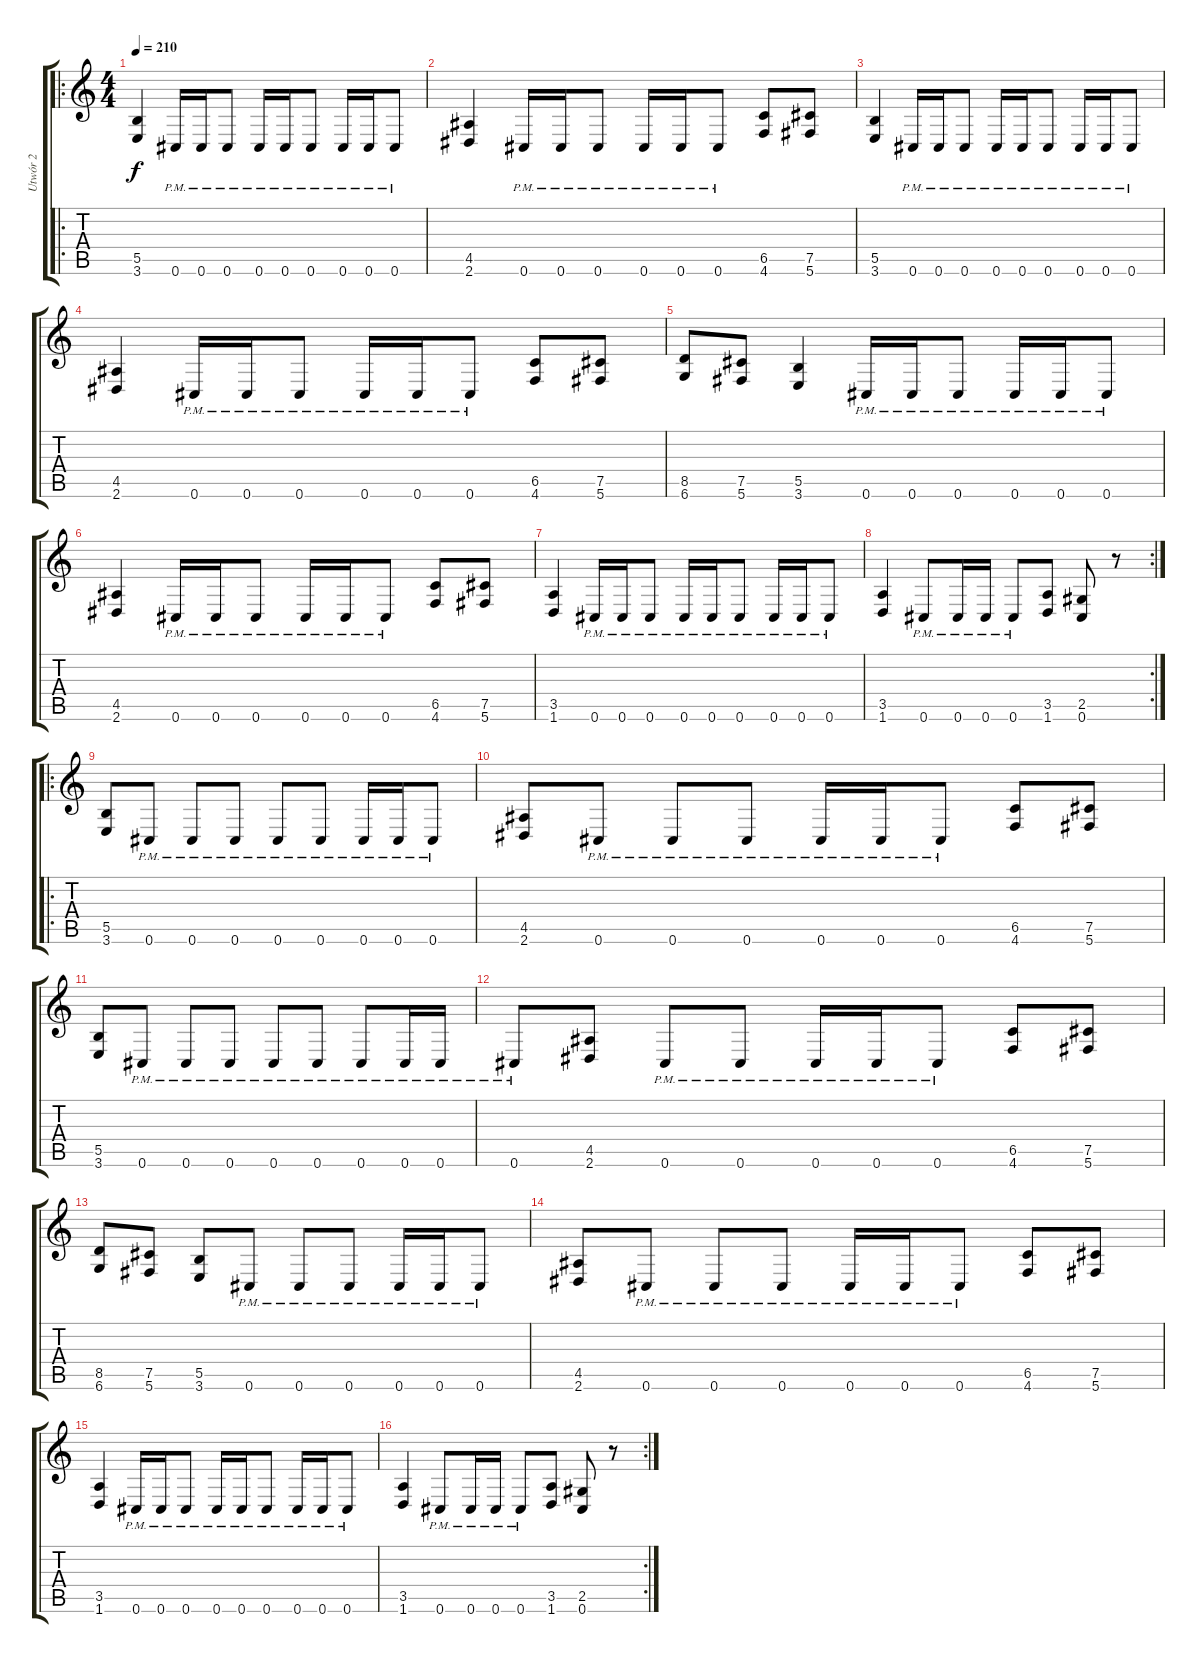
\track ("Utwór 2" "Utwór 2") {instrument distortionguitar}
\staff {score tabs}
\tuning (Db4 Ab3 E3 B2 Gb2 Db2) {hide}
\ro
\ts (4 4)
\tempo 210
\clef g2
\ks c
(5.5 3.6).4{dy f} 0.6{pm}.16 0.6{pm}.16 0.6{pm}.8 0.6{pm}.16 0.6{pm}.16 0.6{pm}.8 0.6{pm}.16 0.6{pm}.16 0.6{pm}.8 |
(4.5 2.6).4 0.6{pm}.16 0.6{pm}.16 0.6{pm}.8 0.6{pm}.16 0.6{pm}.16 0.6{pm}.8 (6.5 4.6).8 (7.5 5.6).8 |
(5.5 3.6).4 0.6{pm}.16 0.6{pm}.16 0.6{pm}.8 0.6{pm}.16 0.6{pm}.16 0.6{pm}.8 0.6{pm}.16 0.6{pm}.16 0.6{pm}.8 |
(4.5 2.6).4 0.6{pm}.16 0.6{pm}.16 0.6{pm}.8 0.6{pm}.16 0.6{pm}.16 0.6{pm}.8 (6.5 4.6).8 (7.5 5.6).8 |
(8.5 6.6).8 (7.5 5.6).8 (5.5 3.6).4 0.6{pm}.16 0.6{pm}.16 0.6{pm}.8 0.6{pm}.16 0.6{pm}.16 0.6{pm}.8 |
(4.5 2.6).4 0.6{pm}.16 0.6{pm}.16 0.6{pm}.8 0.6{pm}.16 0.6{pm}.16 0.6{pm}.8 (6.5 4.6).8 (7.5 5.6).8 |
(3.5 1.6).4 0.6{pm}.16 0.6{pm}.16 0.6{pm}.8 0.6{pm}.16 0.6{pm}.16 0.6{pm}.8 0.6{pm}.16 0.6{pm}.16 0.6{pm}.8 |
\rc 2
(3.5 1.6).4 0.6{pm}.8 0.6{pm}.16 0.6{pm}.16 0.6{pm}.8 (3.5 1.6).8 (2.5 0.6).8 r.8 |
\ro
(5.5 3.6).8 0.6{pm}.8 0.6{pm}.8 0.6{pm}.8 0.6{pm}.8 0.6{pm}.8 0.6{pm}.16 0.6{pm}.16 0.6{pm}.8 |
(4.5 2.6).8 0.6{pm}.8 0.6{pm}.8 0.6{pm}.8 0.6{pm}.16 0.6{pm}.16 0.6{pm}.8 (6.5 4.6).8 (7.5 5.6).8 |
(5.5 3.6).8 0.6{pm}.8 0.6{pm}.8 0.6{pm}.8 0.6{pm}.8 0.6{pm}.8 0.6{pm}.8 0.6{pm}.16 0.6{pm}.16 |
0.6{pm}.8 (4.5 2.6).8 0.6{pm}.8 0.6{pm}.8 0.6{pm}.16 0.6{pm}.16 0.6{pm}.8 (6.5 4.6).8 (7.5 5.6).8 |
(8.5 6.6).8 (7.5 5.6).8 (5.5 3.6).8 0.6{pm}.8 0.6{pm}.8 0.6{pm}.8 0.6{pm}.16 0.6{pm}.16 0.6{pm}.8 |
(4.5 2.6).8 0.6{pm}.8 0.6{pm}.8 0.6{pm}.8 0.6{pm}.16 0.6{pm}.16 0.6{pm}.8 (6.5 4.6).8 (7.5 5.6).8 |
(3.5 1.6).4 0.6{pm}.16 0.6{pm}.16 0.6{pm}.8 0.6{pm}.16 0.6{pm}.16 0.6{pm}.8 0.6{pm}.16 0.6{pm}.16 0.6{pm}.8 |
\rc 2
(3.5 1.6).4 0.6{pm}.8 0.6{pm}.16 0.6{pm}.16 0.6{pm}.8 (3.5 1.6).8 (2.5 0.6).8 r.8
